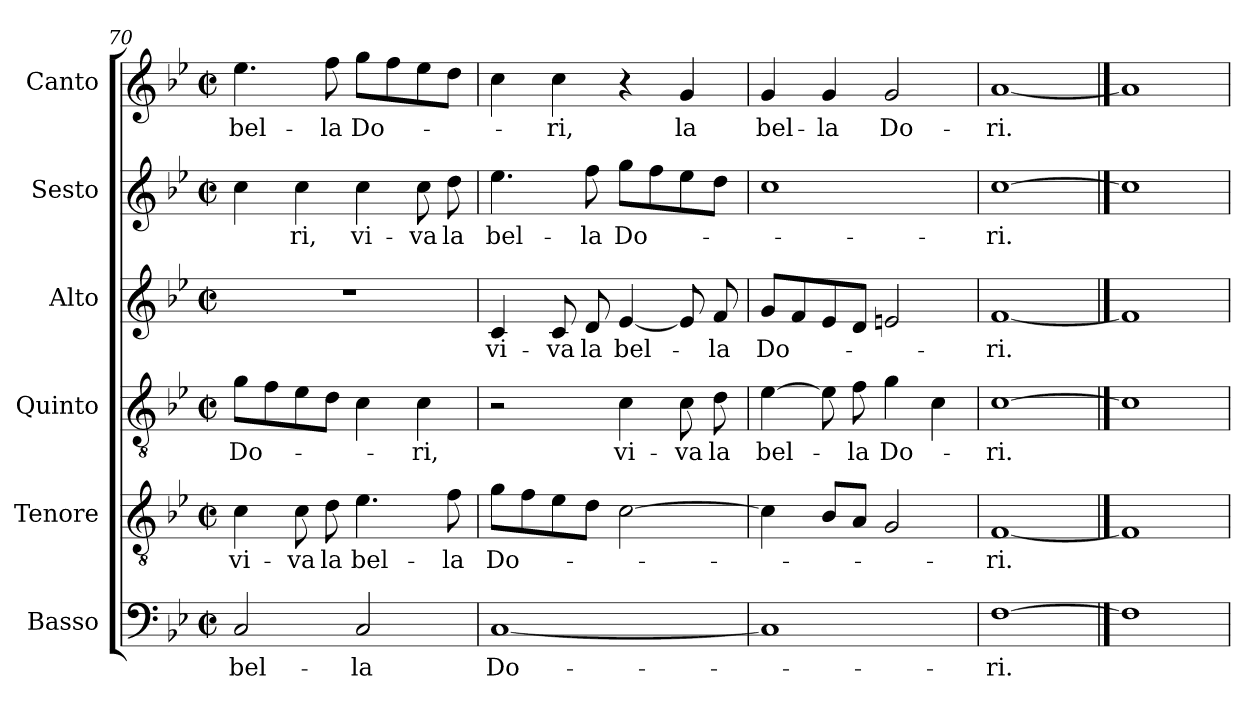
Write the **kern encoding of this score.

**kern	**text	**kern	**text	**kern	**text	**kern	**text	**kern	**text	**kern	**text
*part6	*part6	*part5	*part5	*part4	*part4	*part3	*part3	*part2	*part2	*part1	*part1
*staff6	*staff6	*staff5	*staff5	*staff4	*staff4	*staff3	*staff3	*staff2	*staff2	*staff1	*staff1
*I"Basso	*	*I"Tenore	*	*I"Quinto	*	*I"Alto	*	*I"Sesto	*	*I"Canto	*
*I'B	*	*I'T	*	*I'Q	*	*I'A	*	*I'S	*	*I'C	*
*clefF4	*	*clefGv2	*	*clefGv2	*	*clefG2	*	*clefG2	*	*clefG2	*
*k[b-e-]	*	*k[b-e-]	*	*k[b-e-]	*	*k[b-e-]	*	*k[b-e-]	*	*k[b-e-]	*
*B-:	*	*B-:	*	*B-:	*	*B-:	*	*B-:	*	*B-:	*
*M2/2	*	*M2/2	*	*M2/2	*	*M2/2	*	*M2/2	*	*M2/2	*
*met(c|)	*	*met(c|)	*	*met(c|)	*	*met(c|)	*	*met(c|)	*	*met(c|)	*
=70	=70	=70	=70	=70	=70	=70	=70	=70	=70	=70	=70
!	!LO:LY:b	!	!LO:LY:b	!	!LO:LY:b	!	!	!	!	!	!LO:LY:b
2C/	bel-	4c\	vi-	8g\L	Do-	1r	.	4cc\	.	4.ee-\	bel-
.	.	.	.	8f\	.	.	.	.	.	.	.
!	!	!	!LO:LY:b	!	!	!	!	!	!LO:LY:b	!	!
.	.	8c\	-va	8e-\	.	.	.	4cc\	-ri,	.	.
!	!	!	!LO:LY:b	!	!	!	!	!	!	!	!LO:LY:b
.	.	8d\	la	8d\J	.	.	.	.	.	8ff\	-la
!	!LO:LY:b	!	!LO:LY:b	!	!	!	!	!	!LO:LY:b	!	!LO:LY:b
2C/	-la	4.e-\	bel-	4c\	.	.	.	4cc\	vi-	8gg\L	Do-
.	.	.	.	.	.	.	.	.	.	8ff\	.
!	!	!	!	!	!LO:LY:b	!	!	!	!LO:LY:b	!	!
.	.	.	.	4c\	-ri,	.	.	8cc\	-va	8ee-\	.
!	!	!	!LO:LY:b	!	!	!	!	!	!LO:LY:b	!	!
.	.	8f\	-la	.	.	.	.	8dd\	la	8dd\J	.
=71	=71	=71	=71	=71	=71	=71	=71	=71	=71	=71	=71
!	!LO:LY:b	!	!LO:LY:b	!	!	!	!LO:LY:b	!	!LO:LY:b	!	!
[1C	Do-	8g\L	Do-	2r	.	4c/	vi-	4.ee-\	bel-	4cc\	.
.	.	8f\	.	.	.	.	.	.	.	.	.
!	!	!	!	!	!	!	!LO:LY:b	!	!	!	!LO:LY:b
.	.	8e-\	.	.	.	8c/	-va	.	.	4cc\	-ri,
!	!	!	!	!	!	!	!LO:LY:b	!	!LO:LY:b	!	!
.	.	8d\J	.	.	.	8d/	la	8ff\	-la	.	.
!	!	!	!	!	!LO:LY:b	!	!LO:LY:b	!	!LO:LY:b	!	!
.	.	[2c\	.	4c\	vi-	[4e-/	bel-	8gg\L	Do-	4r	.
.	.	.	.	.	.	.	.	8ff\	.	.	.
!	!	!	!	!	!LO:LY:b	!	!	!	!	!	!LO:LY:b
.	.	.	.	8c\	-va	8e-/]	.	8ee-\	.	4g/	la
!	!	!	!	!	!LO:LY:b	!	!LO:LY:b	!	!	!	!
.	.	.	.	8d\	la	8f/	-la	8dd\J	.	.	.
=72	=72	=72	=72	=72	=72	=72	=72	=72	=72	=72	=72
!	!	!	!	!	!LO:LY:b	!	!LO:LY:b	!	!	!	!LO:LY:b
1C]	.	4c\]	.	[4e-\	bel-	8g/L	Do-	1cc	.	4g/	bel-
.	.	.	.	.	.	8f/	.	.	.	.	.
!	!	!	!	!	!	!	!	!	!	!	!LO:LY:b
.	.	8B-/L	.	8e-\]	.	8e-/	.	.	.	4g/	-la
!	!	!	!	!	!LO:LY:b	!	!	!	!	!	!
.	.	8A/J	.	8f\	-la	8d/J	.	.	.	.	.
!	!	!	!	!	!LO:LY:b	!	!	!	!	!	!LO:LY:b
.	.	2G/	.	4g\	Do-	2en/	.	.	.	2g/	Do-
.	.	.	.	4c\	.	.	.	.	.	.	.
=73	=73	=73	=73	=73	=73	=73	=73	=73	=73	=73	=73
!	!LO:LY:b	!	!LO:LY:b	!	!LO:LY:b	!	!LO:LY:b	!	!LO:LY:b	!	!LO:LY:b
[1F	-ri.	[1F	-ri.	[1c	-ri.	[1f	-ri.	[1cc	-ri.	[1a	-ri.
==74	==74	==74	==74	==74	==74	==74	==74	==74	==74	==74	==74
1F]	.	1F]	.	1c]	.	1f]	.	1cc]	.	1a]	.
=	=	=	=	=	=	=	=	=	=	=	=
*-	*-	*-	*-	*-	*-	*-	*-	*-	*-	*-	*-
